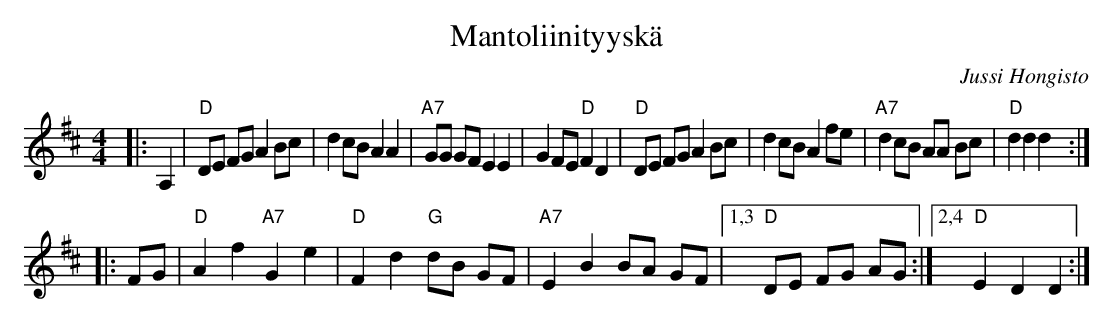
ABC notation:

X:1
T: Mantoliinityysk\"a
O: Jussi Hongisto
M: 4/4
L: 1/8
K: D
|: A,2 \
| "D"DE FG A2 Bc | d2 cB A2 A2 | "A7"GG GF E2 E2 | G2 FE "D"F2 D2 \
| "D"DE FG A2 Bc | d2 cB A2 fe | "A7"d2 cB AA Bc | "D"d2 d2 d2 :|
|: FG \
| "D"A2 f2 "A7"G2 e2 | "D"F2 d2 "G"dB GF | "A7"E2 B2 BA GF |1,3 "D"DE FG AG :|2,4 "D"E2 D2 D2 :|
